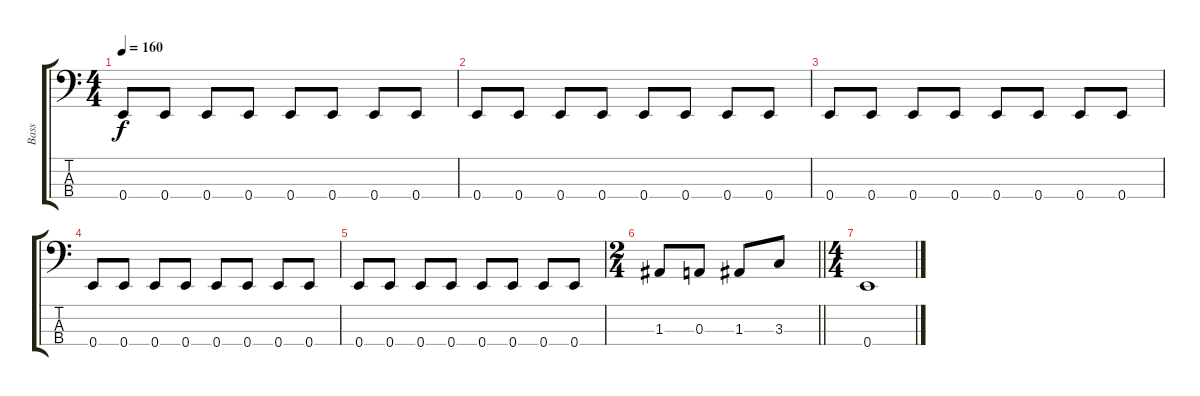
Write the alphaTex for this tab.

\track ("Bass" "Bass") {instrument electricbasspick}
\staff {score tabs}
\tuning (G2 D2 A1 E1) {hide}
\ts (4 4)
\tempo 160
\clef f4
\ks c
0.4.8{dy f} 0.4.8 0.4.8 0.4.8 0.4.8 0.4.8 0.4.8 0.4.8 |
0.4.8 0.4.8 0.4.8 0.4.8 0.4.8 0.4.8 0.4.8 0.4.8 |
0.4.8 0.4.8 0.4.8 0.4.8 0.4.8 0.4.8 0.4.8 0.4.8 |
0.4.8 0.4.8 0.4.8 0.4.8 0.4.8 0.4.8 0.4.8 0.4.8 |
0.4.8 0.4.8 0.4.8 0.4.8 0.4.8 0.4.8 0.4.8 0.4.8 |
\ts (2 4)
\barLineRight lightlight
1.3.8 0.3.8 1.3.8 3.3.8 |
\ts (4 4)
0.4.1
